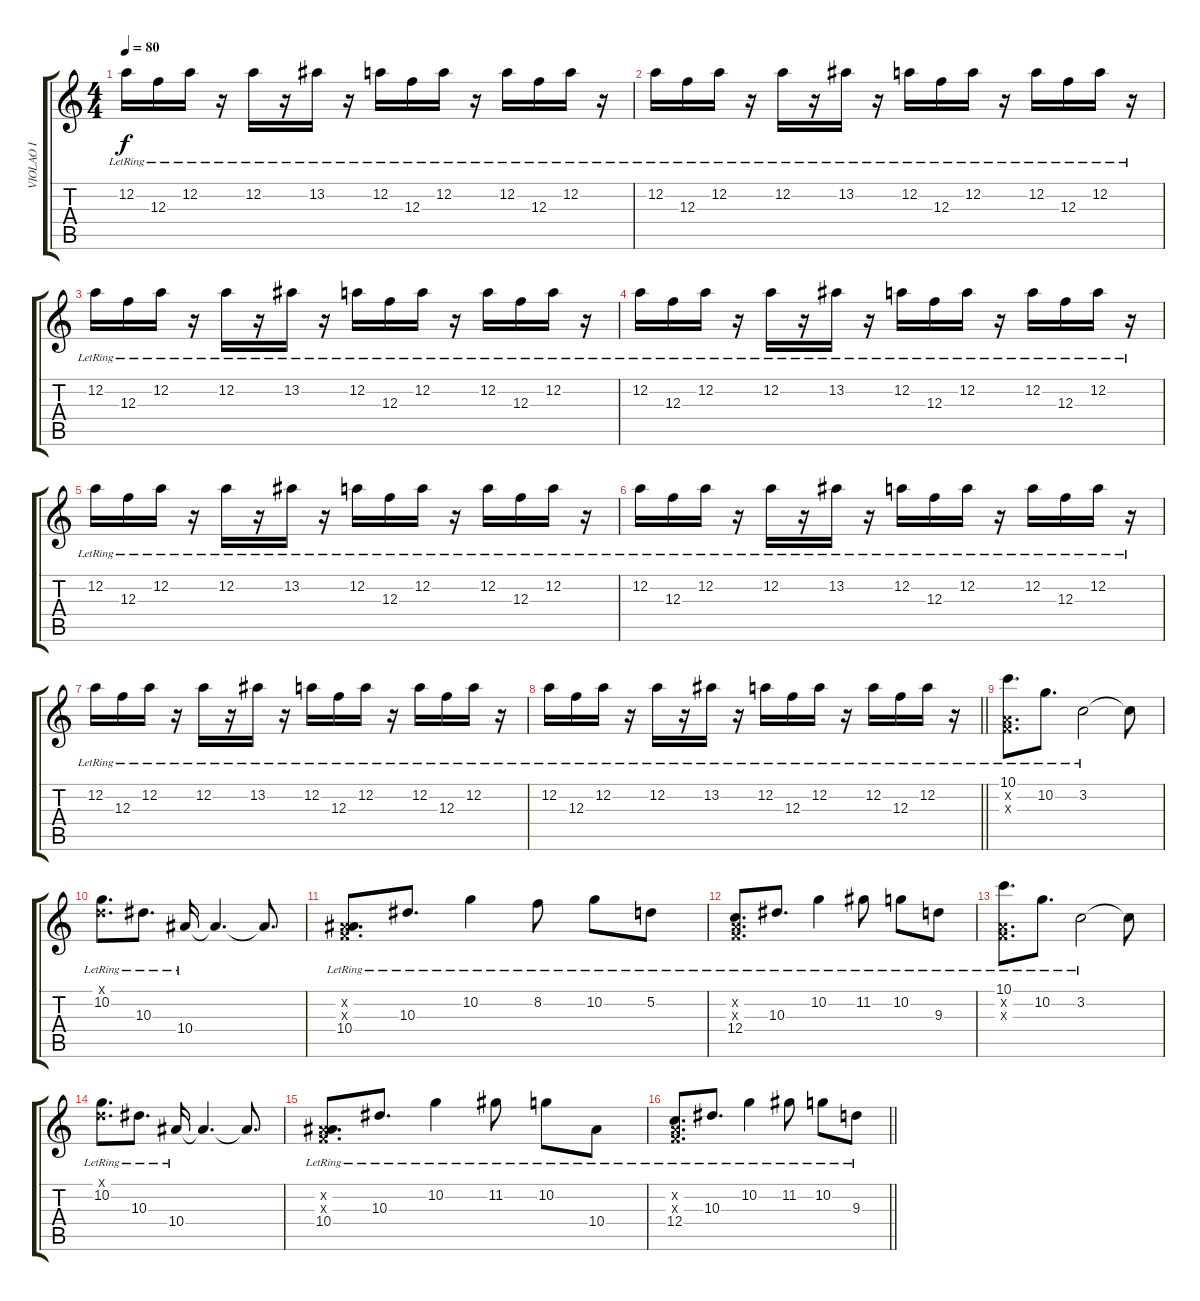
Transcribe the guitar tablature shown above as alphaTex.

\track ("VIOLAO I" "VIOLAO I") {instrument acousticguitarsteel}
\staff {score tabs}
\tuning (D4 A3 F3 C3 G2 C2) {hide}
\ts (4 4)
\section ("" "")
\tempo 80
\clef g2
\ks c
12.2{lr}.16{dy f} 12.3{lr}.16 12.2{lr}.16 r.16 12.2{lr}.16 r.16 13.2{lr}.16 r.16 12.2{lr}.16 12.3{lr}.16 12.2{lr}.16 r.16 12.2{lr}.16 12.3{lr}.16 12.2{lr}.16 r.16 |
12.2{lr}.16 12.3{lr}.16 12.2{lr}.16 r.16 12.2{lr}.16 r.16 13.2{lr}.16 r.16 12.2{lr}.16 12.3{lr}.16 12.2{lr}.16 r.16 12.2{lr}.16 12.3{lr}.16 12.2{lr}.16 r.16 |
12.2{lr}.16 12.3{lr}.16 12.2{lr}.16 r.16 12.2{lr}.16 r.16 13.2{lr}.16 r.16 12.2{lr}.16 12.3{lr}.16 12.2{lr}.16 r.16 12.2{lr}.16 12.3{lr}.16 12.2{lr}.16 r.16 |
12.2{lr}.16 12.3{lr}.16 12.2{lr}.16 r.16 12.2{lr}.16 r.16 13.2{lr}.16 r.16 12.2{lr}.16 12.3{lr}.16 12.2{lr}.16 r.16 12.2{lr}.16 12.3{lr}.16 12.2{lr}.16 r.16 |
12.2{lr}.16 12.3{lr}.16 12.2{lr}.16 r.16 12.2{lr}.16 r.16 13.2{lr}.16 r.16 12.2{lr}.16 12.3{lr}.16 12.2{lr}.16 r.16 12.2{lr}.16 12.3{lr}.16 12.2{lr}.16 r.16 |
12.2{lr}.16 12.3{lr}.16 12.2{lr}.16 r.16 12.2{lr}.16 r.16 13.2{lr}.16 r.16 12.2{lr}.16 12.3{lr}.16 12.2{lr}.16 r.16 12.2{lr}.16 12.3{lr}.16 12.2{lr}.16 r.16 |
12.2{lr}.16 12.3{lr}.16 12.2{lr}.16 r.16 12.2{lr}.16 r.16 13.2{lr}.16 r.16 12.2{lr}.16 12.3{lr}.16 12.2{lr}.16 r.16 12.2{lr}.16 12.3{lr}.16 12.2{lr}.16 r.16 |
\barLineRight lightlight
12.2{lr}.16 12.3{lr}.16 12.2{lr}.16 r.16 12.2{lr}.16 r.16 13.2{lr}.16 r.16 12.2{lr}.16 12.3{lr}.16 12.2{lr}.16 r.16 12.2{lr}.16 12.3{lr}.16 12.2{lr}.16 r.16 |
\section ("" "")
(10.1{lr} 0.2{x} 0.3{x}).8{d} 10.2{lr}.8{d} 3.2{lr}.2 3.2{t}.8 |
(0.1{x} 10.2{lr}).8{d} 10.3{lr}.8{d} 10.4{lr}.16 10.4{t}.4{d} 10.4{t}.8{d} |
(0.2{x} 0.3{x} 10.4{lr}).8{d} 10.3{lr}.8{d} 10.2{lr}.4 8.2{lr}.8 10.2{lr}.8 5.2{lr}.8 |
(0.2{x} 0.3{x} 12.4{lr}).8{d} 10.3{lr}.8{d} 10.2{lr}.4 11.2{lr}.8 10.2{lr}.8 9.3{lr}.8 |
(10.1{lr} 0.2{x} 0.3{x}).8{d} 10.2{lr}.8{d} 3.2{lr}.2 3.2{t}.8 |
(0.1{x} 10.2{lr}).8{d} 10.3{lr}.8{d} 10.4{lr}.16 10.4{t}.4{d} 10.4{t}.8{d} |
(0.2{x} 0.3{x} 10.4{lr}).8{d} 10.3{lr}.8{d} 10.2{lr}.4 11.2{lr}.8 10.2{lr}.8 10.4{lr}.8 |
\barLineRight lightlight
(0.2{x} 0.3{x} 12.4{lr}).8{d} 10.3{lr}.8{d} 10.2{lr}.4 11.2{lr}.8 10.2{lr}.8 9.3{lr}.8
